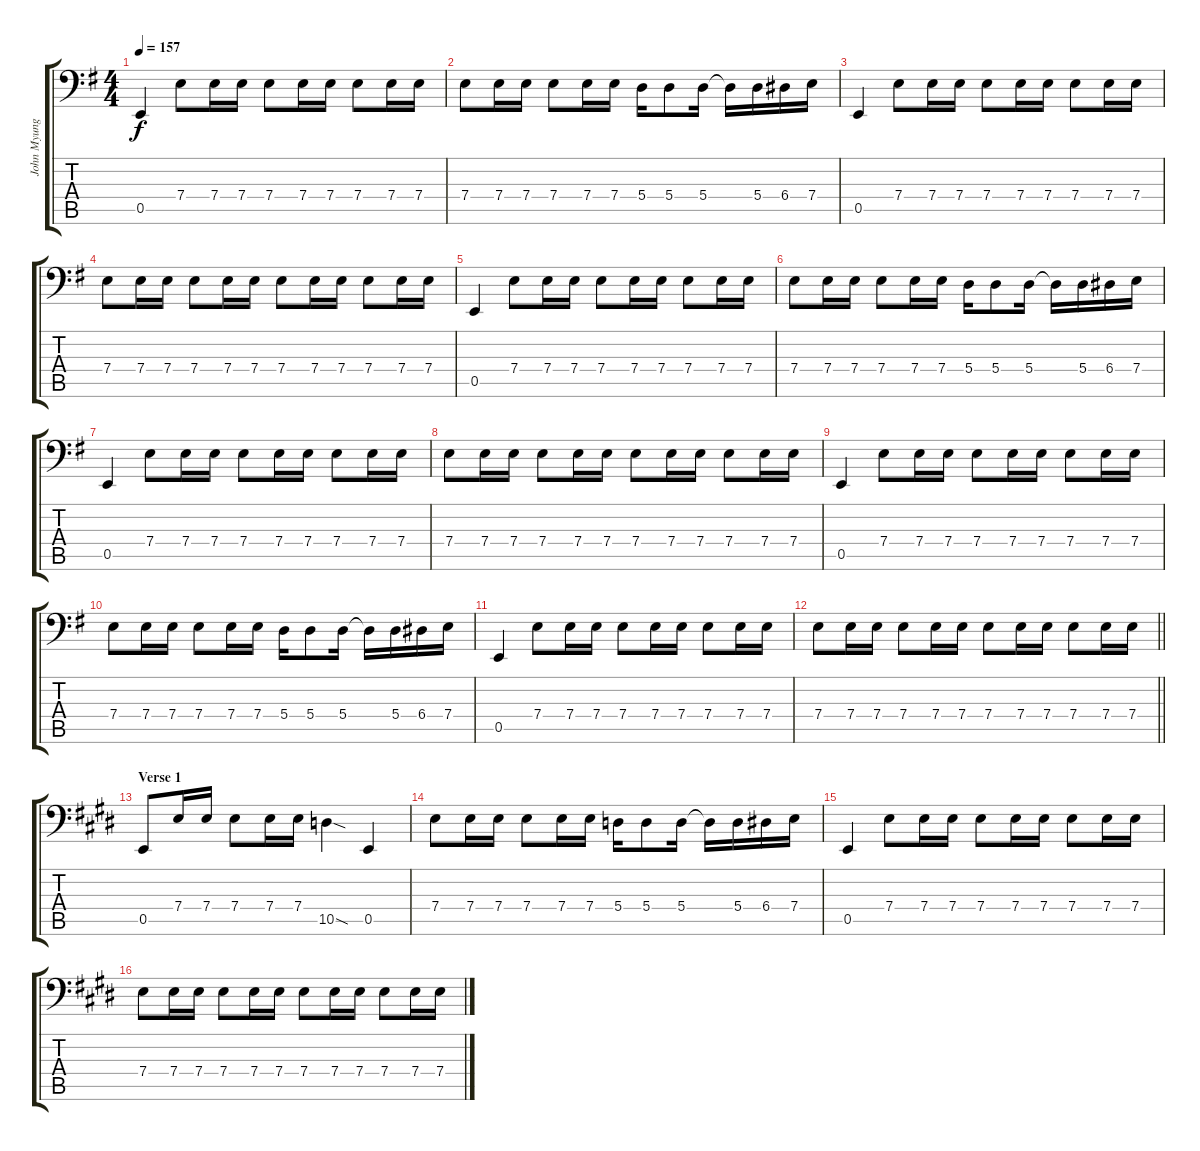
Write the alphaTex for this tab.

\track ("John Myung" "John Myung") {instrument electricbassfinger}
\staff {score tabs}
\tuning (C3 G2 D2 A1 E1 B0) {hide}
\ts (4 4)
\tempo 157
\clef f4
\ks g
0.5.4{dy f} 7.4.8 7.4.16 7.4.16 7.4.8 7.4.16 7.4.16 7.4.8 7.4.16 7.4.16 |
7.4.8 7.4.16 7.4.16 7.4.8 7.4.16 7.4.16 5.4.16 5.4.8 5.4.16 5.4{t}.16 5.4.16 6.4.16 7.4.16 |
0.5.4 7.4.8 7.4.16 7.4.16 7.4.8 7.4.16 7.4.16 7.4.8 7.4.16 7.4.16 |
7.4.8 7.4.16 7.4.16 7.4.8 7.4.16 7.4.16 7.4.8 7.4.16 7.4.16 7.4.8 7.4.16 7.4.16 |
0.5.4 7.4.8 7.4.16 7.4.16 7.4.8 7.4.16 7.4.16 7.4.8 7.4.16 7.4.16 |
7.4.8 7.4.16 7.4.16 7.4.8 7.4.16 7.4.16 5.4.16 5.4.8 5.4.16 5.4{t}.16 5.4.16 6.4.16 7.4.16 |
0.5.4 7.4.8 7.4.16 7.4.16 7.4.8 7.4.16 7.4.16 7.4.8 7.4.16 7.4.16 |
7.4.8 7.4.16 7.4.16 7.4.8 7.4.16 7.4.16 7.4.8 7.4.16 7.4.16 7.4.8 7.4.16 7.4.16 |
0.5.4 7.4.8 7.4.16 7.4.16 7.4.8 7.4.16 7.4.16 7.4.8 7.4.16 7.4.16 |
7.4.8 7.4.16 7.4.16 7.4.8 7.4.16 7.4.16 5.4.16 5.4.8 5.4.16 5.4{t}.16 5.4.16 6.4.16 7.4.16 |
0.5.4 7.4.8 7.4.16 7.4.16 7.4.8 7.4.16 7.4.16 7.4.8 7.4.16 7.4.16 |
\barLineRight lightlight
7.4.8 7.4.16 7.4.16 7.4.8 7.4.16 7.4.16 7.4.8 7.4.16 7.4.16 7.4.8 7.4.16 7.4.16 |
\section ("" "Verse 1")
\ks e
0.5.8 7.4.16 7.4.16 7.4.8 7.4.16 7.4.16 10.5{sod}.4 0.5.4 |
\ks c#minor
7.4.8 7.4.16 7.4.16 7.4.8 7.4.16 7.4.16 5.4.16 5.4.8 5.4.16 5.4{t}.16 5.4.16 6.4.16 7.4.16 |
0.5.4 7.4.8 7.4.16 7.4.16 7.4.8 7.4.16 7.4.16 7.4.8 7.4.16 7.4.16 |
7.4.8 7.4.16 7.4.16 7.4.8 7.4.16 7.4.16 7.4.8 7.4.16 7.4.16 7.4.8 7.4.16 7.4.16
